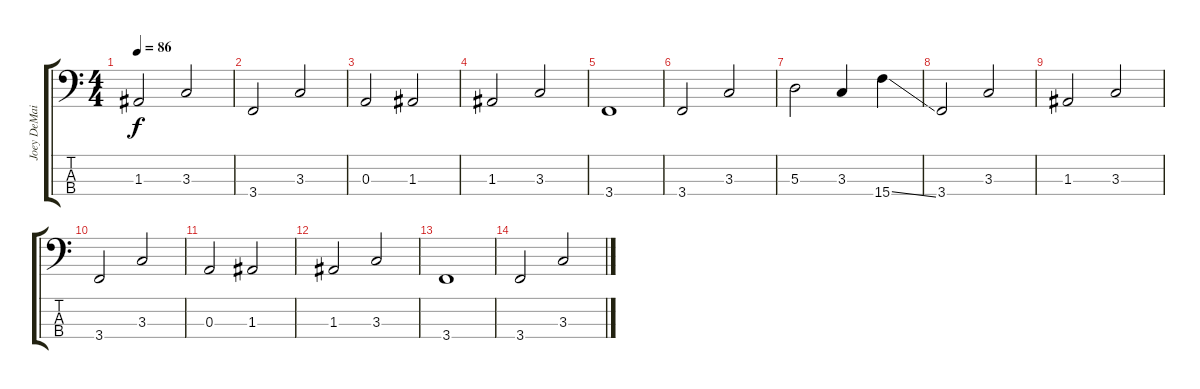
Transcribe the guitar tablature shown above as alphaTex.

\track ("Joey DeMaio - Bass" "Joey DeMai") {instrument electricbasspick}
\staff {score tabs}
\tuning (G2 D2 A1 D1) {hide}
\ts (4 4)
\tempo 86
\clef f4
\ks c
1.3.2{dy f} 3.3.2 |
3.4.2 3.3.2 |
0.3.2 1.3.2 |
1.3.2 3.3.2 |
3.4.1 |
3.4.2{volume 9} 3.3.2 |
5.3.2{volume 8} 3.3.4 15.4{ss}.4{volume 10} |
3.4.2{volume 7} 3.3.2 |
1.3.2{volume 6} 3.3.2 |
3.4.2{volume 5} 3.3.2 |
0.3.2{volume 4} 1.3.2 |
1.3.2{volume 3} 3.3.2 |
3.4.1{volume 2} |
3.4.2{volume 1} 3.3.2
